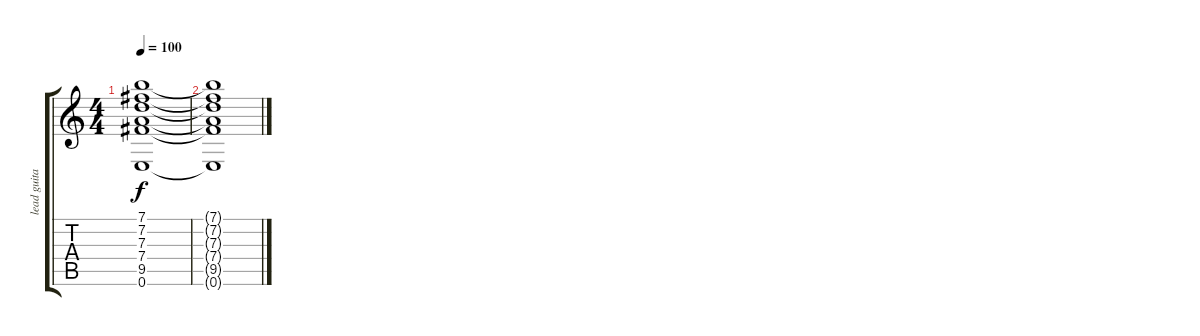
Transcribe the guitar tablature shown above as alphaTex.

\track ("lead guitar" "lead guita") {instrument electricguitarjazz}
\staff {score tabs}
\tuning (E4 B3 G3 D3 A2 E2) {hide}
\ts (4 4)
\tempo 100
\clef g2
\ks c
(7.1{t} 7.2{t} 7.3{t} 7.4{t} 9.5{t} 0.6{t}).1{dy f} |
(7.1{t} 7.2{t} 7.3{t} 7.4{t} 9.5{t} 0.6{t}).1
